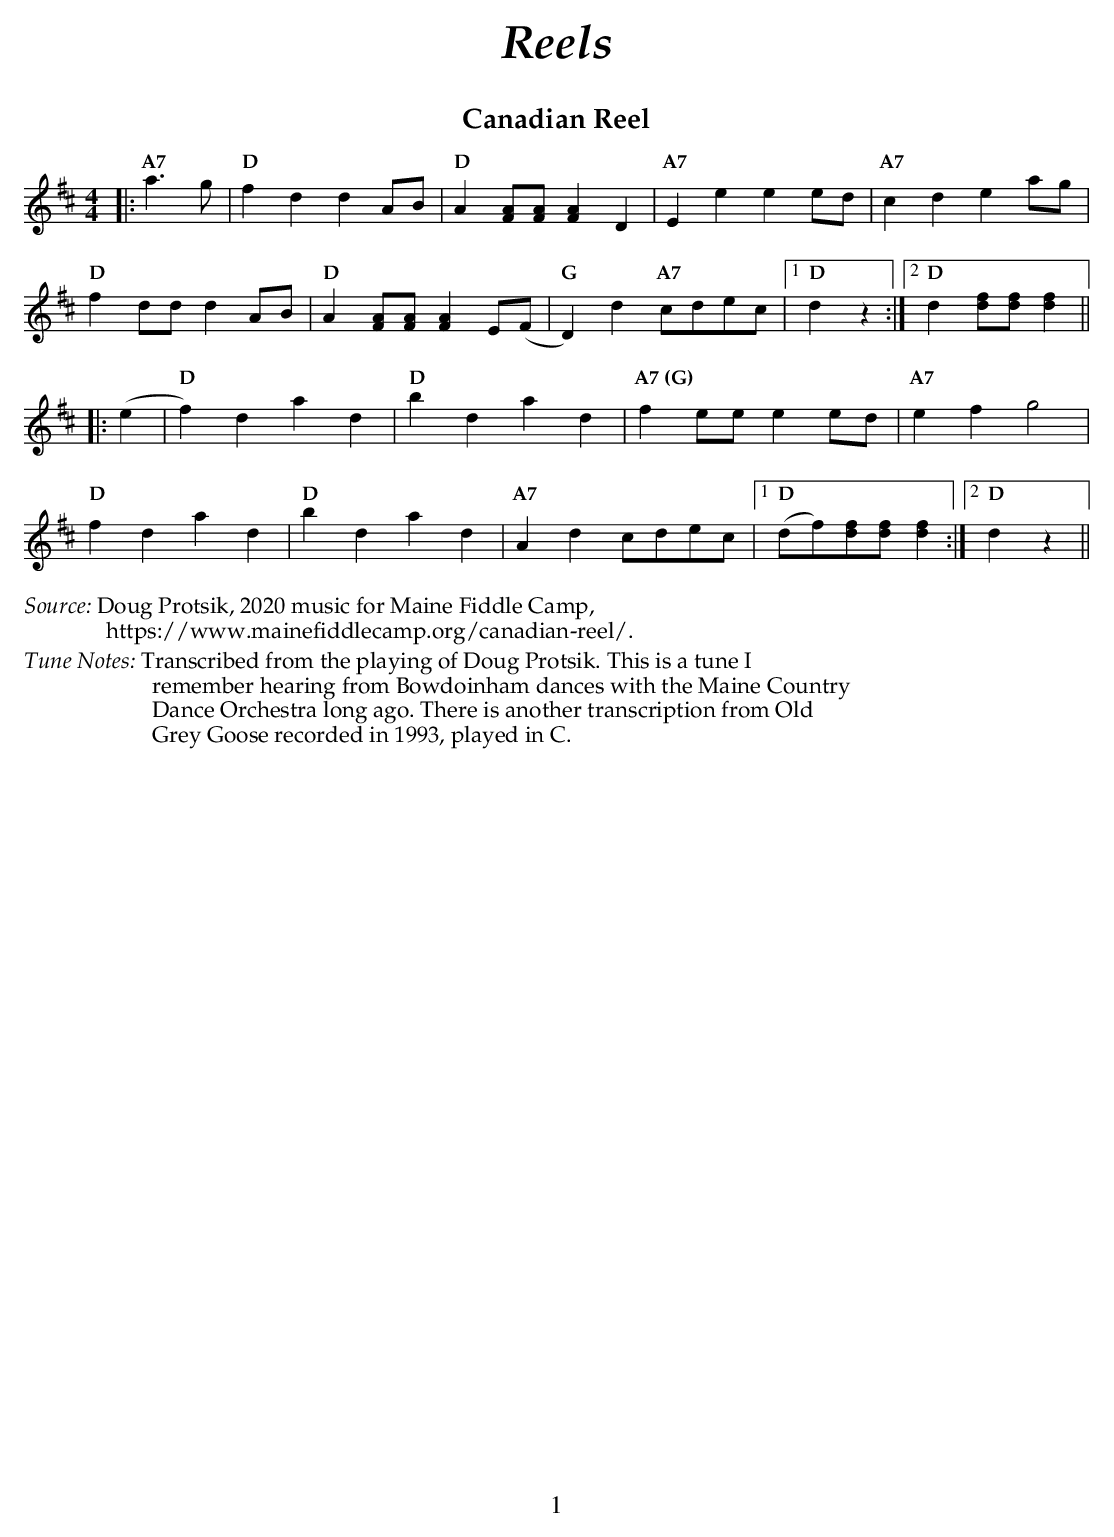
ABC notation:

X:1
T:Canadian Reel
M:4/4
L:1/8
K:D
|: "A7" a2>g2  |\
"D" f2d2 d2AB  | "D" A2 [FA][FA] [FA]2D2  | "A7" E2e2 e2ed      | "A7" c2d2 e2ag |
"D" f2dd d2AB  | "D" A2 [FA][FA] [FA]2E(F | "G" D2)d2 "A7" cdec |1 "D" d2z2     :|2 "D" d2[df][df] [df]2 ||
|: (e2 |\
"D" f2)d2 a2d2 | "D" b2d2 a2d2            | "A7 (G)" f2ee e2ed  | "A7" e2f2 g4   |
"D" f2d2 a2d2  | "D" b2d2 a2d2            | "A7" A2d2 cdec      |1 "D" (df)[df][df] [df]2 :|2 "D" d2z2 ||
